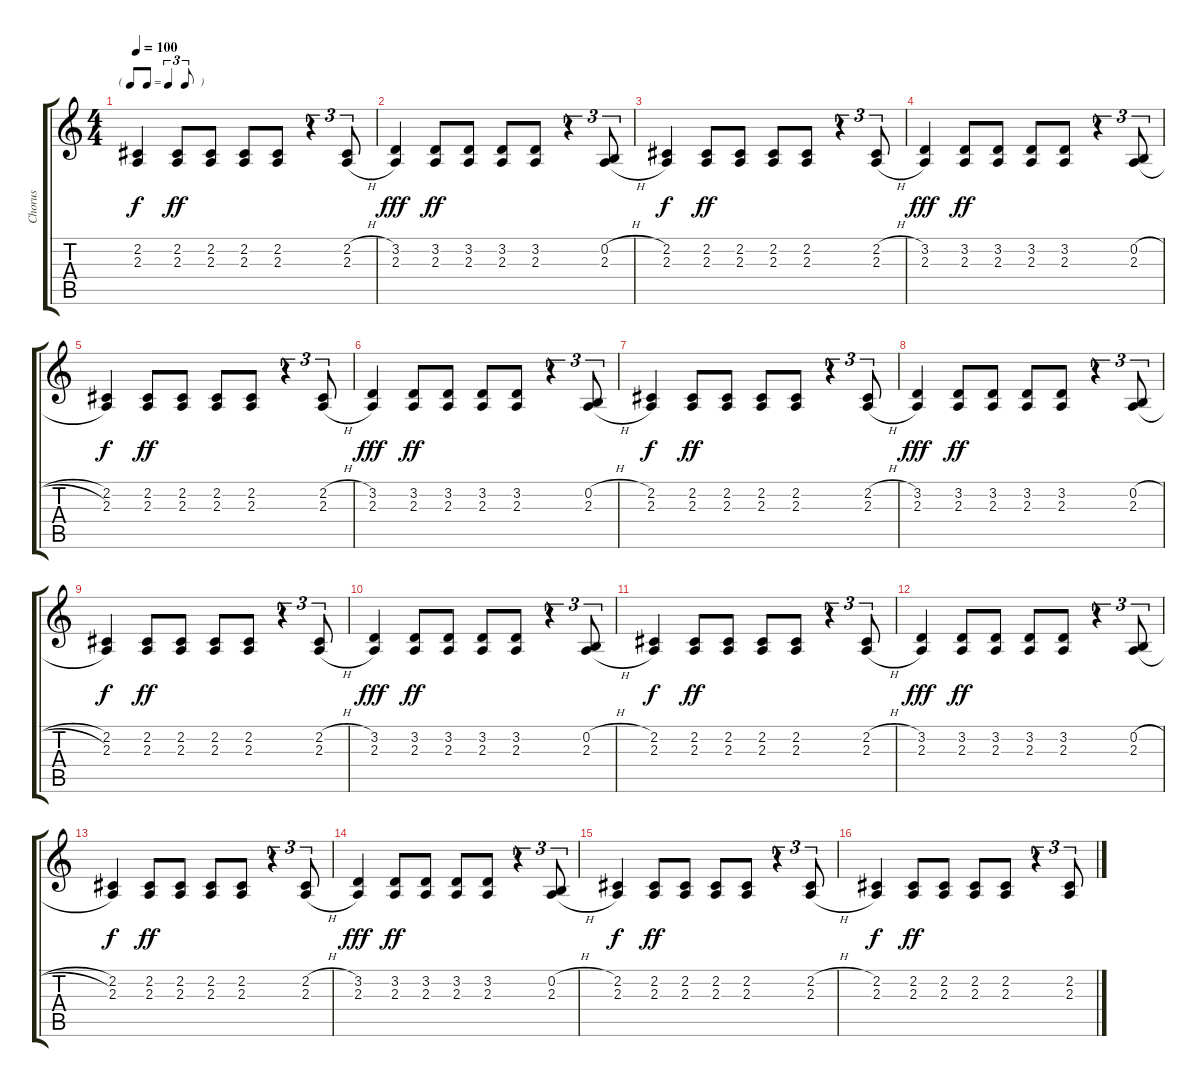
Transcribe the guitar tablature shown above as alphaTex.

\track ("Chorus" "Chorus") {instrument acousticgrandpiano}
\staff {score tabs}
\tuning (E4 B3 G3 D3 A2 E2) {hide}
\ts (4 4)
\tf triplet8th
\tempo 100
\clef g2
\ks c
(2.2 2.3).4{dy f} (2.2 2.3).8{dy ff} (2.2 2.3).8 (2.2 2.3).8 (2.2 2.3).8 r.4{tu (3 2)} (2.2{h} 2.3{h}).8{tu (3 2)} |
(3.2 2.3).4{dy fff} (3.2 2.3).8{dy ff} (3.2 2.3).8 (3.2 2.3).8 (3.2 2.3).8 r.4{tu (3 2)} (0.2{h} 2.3{h}).8{tu (3 2)} |
(2.2 2.3).4{dy f} (2.2 2.3).8{dy ff} (2.2 2.3).8 (2.2 2.3).8 (2.2 2.3).8 r.4{tu (3 2)} (2.2{h} 2.3{h}).8{tu (3 2)} |
(3.2 2.3).4{dy fff} (3.2 2.3).8{dy ff} (3.2 2.3).8 (3.2 2.3).8 (3.2 2.3).8 r.4{tu (3 2)} (0.2{h} 2.3{h}).8{tu (3 2)} |
(2.2 2.3).4{dy f} (2.2 2.3).8{dy ff} (2.2 2.3).8 (2.2 2.3).8 (2.2 2.3).8 r.4{tu (3 2)} (2.2{h} 2.3{h}).8{tu (3 2)} |
(3.2 2.3).4{dy fff} (3.2 2.3).8{dy ff} (3.2 2.3).8 (3.2 2.3).8 (3.2 2.3).8 r.4{tu (3 2)} (0.2{h} 2.3{h}).8{tu (3 2)} |
(2.2 2.3).4{dy f} (2.2 2.3).8{dy ff} (2.2 2.3).8 (2.2 2.3).8 (2.2 2.3).8 r.4{tu (3 2)} (2.2{h} 2.3{h}).8{tu (3 2)} |
(3.2 2.3).4{dy fff} (3.2 2.3).8{dy ff} (3.2 2.3).8 (3.2 2.3).8 (3.2 2.3).8 r.4{tu (3 2)} (0.2{h} 2.3{h}).8{tu (3 2)} |
(2.2 2.3).4{dy f} (2.2 2.3).8{dy ff} (2.2 2.3).8 (2.2 2.3).8 (2.2 2.3).8 r.4{tu (3 2)} (2.2{h} 2.3{h}).8{tu (3 2)} |
(3.2 2.3).4{dy fff} (3.2 2.3).8{dy ff} (3.2 2.3).8 (3.2 2.3).8 (3.2 2.3).8 r.4{tu (3 2)} (0.2{h} 2.3{h}).8{tu (3 2)} |
(2.2 2.3).4{dy f} (2.2 2.3).8{dy ff} (2.2 2.3).8 (2.2 2.3).8 (2.2 2.3).8 r.4{tu (3 2)} (2.2{h} 2.3{h}).8{tu (3 2)} |
(3.2 2.3).4{dy fff} (3.2 2.3).8{dy ff} (3.2 2.3).8 (3.2 2.3).8 (3.2 2.3).8 r.4{tu (3 2)} (0.2{h} 2.3{h}).8{tu (3 2)} |
(2.2 2.3).4{dy f} (2.2 2.3).8{dy ff} (2.2 2.3).8 (2.2 2.3).8 (2.2 2.3).8 r.4{tu (3 2)} (2.2{h} 2.3{h}).8{tu (3 2)} |
(3.2 2.3).4{dy fff} (3.2 2.3).8{dy ff} (3.2 2.3).8 (3.2 2.3).8 (3.2 2.3).8 r.4{tu (3 2)} (0.2{h} 2.3{h}).8{tu (3 2)} |
(2.2 2.3).4{dy f} (2.2 2.3).8{dy ff} (2.2 2.3).8 (2.2 2.3).8 (2.2 2.3).8 r.4{tu (3 2)} (2.2{h} 2.3{h}).8{tu (3 2)} |
(2.2 2.3).4{dy f} (2.2 2.3).8{dy ff} (2.2 2.3).8 (2.2 2.3).8 (2.2 2.3).8 r.4{tu (3 2)} (2.2{h} 2.3{h}).8{tu (3 2)}
